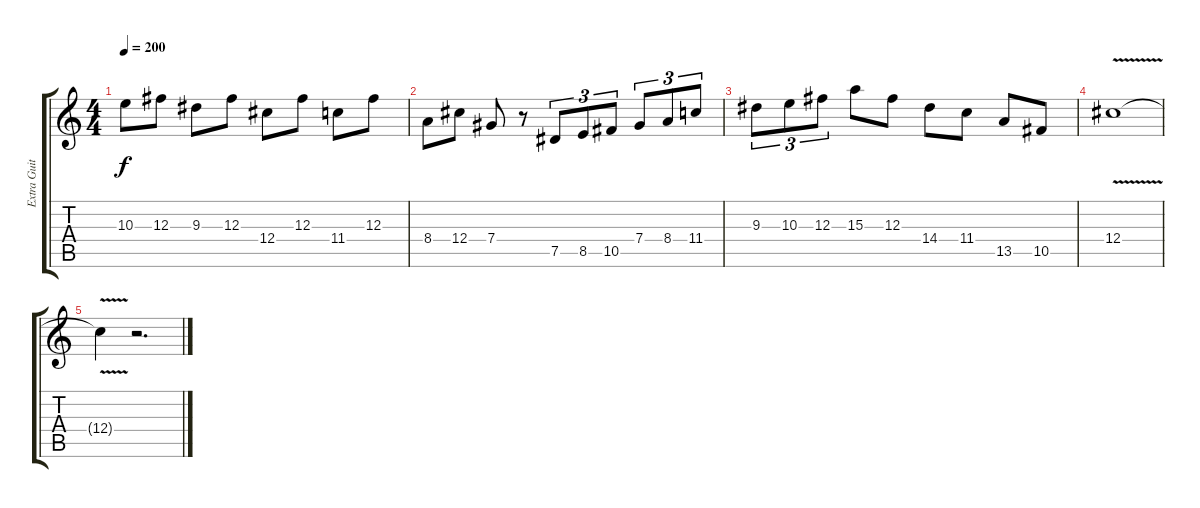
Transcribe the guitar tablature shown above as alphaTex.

\track ("Extra Guitar 2" "Extra Guit") {instrument distortionguitar}
\staff {score tabs}
\tuning (Eb4 Bb3 Gb3 Db3 Ab2 Db2) {hide}
\ts (4 4)
\tempo 200
\clef g2
\ks c
10.3.8{dy f} 12.3.8 9.3.8 12.3.8 12.4.8 12.3.8 11.4.8 12.3.8 |
8.4.8 12.4.8 7.4.8 r.8 7.5.8{tu (3 2)} 8.5.8{tu (3 2)} 10.5.8{tu (3 2)} 7.4.8{tu (3 2)} 8.4.8{tu (3 2)} 11.4.8{tu (3 2)} |
9.3.8{tu (3 2)} 10.3.8{tu (3 2)} 12.3.8{tu (3 2)} 15.3.8 12.3.8 14.4.8 11.4.8 13.5.8 10.5.8 |
12.4{v}.1 |
12.4{t}.4 r.2{d}
